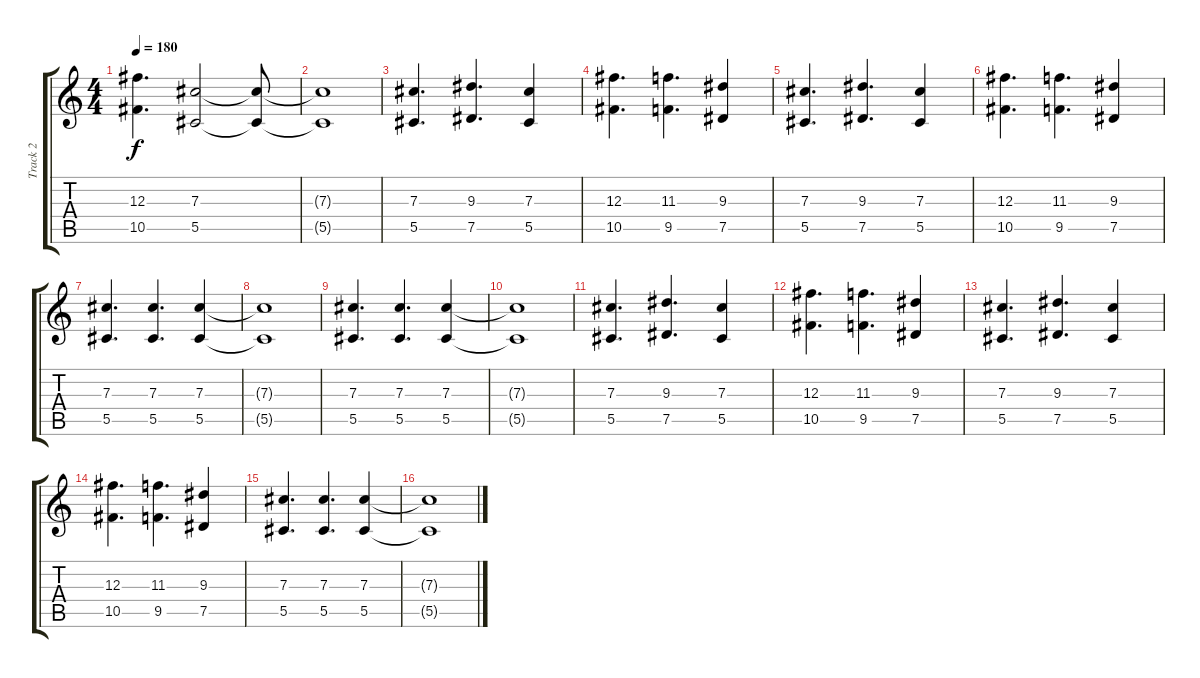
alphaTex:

\track ("Track 2" "Track 2") {instrument distortionguitar}
\staff {score tabs}
\tuning (Eb4 Bb3 Gb3 Db3 Ab2 Eb2) {hide}
\ts (4 4)
\tempo 180
\clef g2
\ks c
(12.3 10.5).4{d dy f} (7.3 5.5).2 (7.3{t} 5.5{t}).8 |
(7.3{t} 5.5{t}).1 |
(7.3 5.5).4{d} (9.3 7.5).4{d} (7.3 5.5).4 |
(12.3 10.5).4{d} (11.3 9.5).4{d} (9.3 7.5).4 |
(7.3 5.5).4{d} (9.3 7.5).4{d} (7.3 5.5).4 |
(12.3 10.5).4{d} (11.3 9.5).4{d} (9.3 7.5).4 |
(7.3 5.5).4{d} (7.3 5.5).4{d} (7.3 5.5).4 |
(7.3{t} 5.5{t}).1 |
(7.3 5.5).4{d} (7.3 5.5).4{d} (7.3 5.5).4 |
(7.3{t} 5.5{t}).1 |
(7.3 5.5).4{d} (9.3 7.5).4{d} (7.3 5.5).4 |
(12.3 10.5).4{d} (11.3 9.5).4{d} (9.3 7.5).4 |
(7.3 5.5).4{d} (9.3 7.5).4{d} (7.3 5.5).4 |
(12.3 10.5).4{d} (11.3 9.5).4{d} (9.3 7.5).4 |
(7.3 5.5).4{d} (7.3 5.5).4{d} (7.3 5.5).4 |
(7.3{t} 5.5{t}).1
